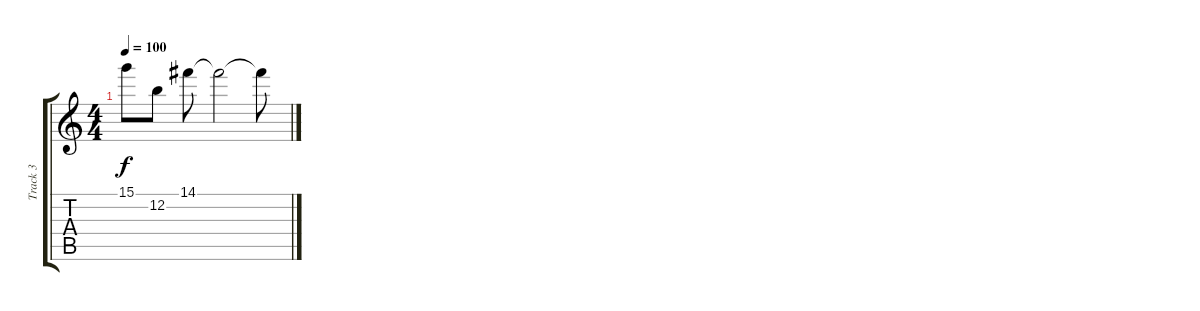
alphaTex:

\track ("Track 3" "Track 3") {instrument pizzicatostrings}
\staff {score tabs}
\tuning (E5 B4 G4 D4 A3 E3) {hide}
\ts (4 4)
\tempo 100
\clef g2
\ks c
15.1.8{dy f} 12.2.8 14.1.8 14.1{t}.2 14.1{t}.8
